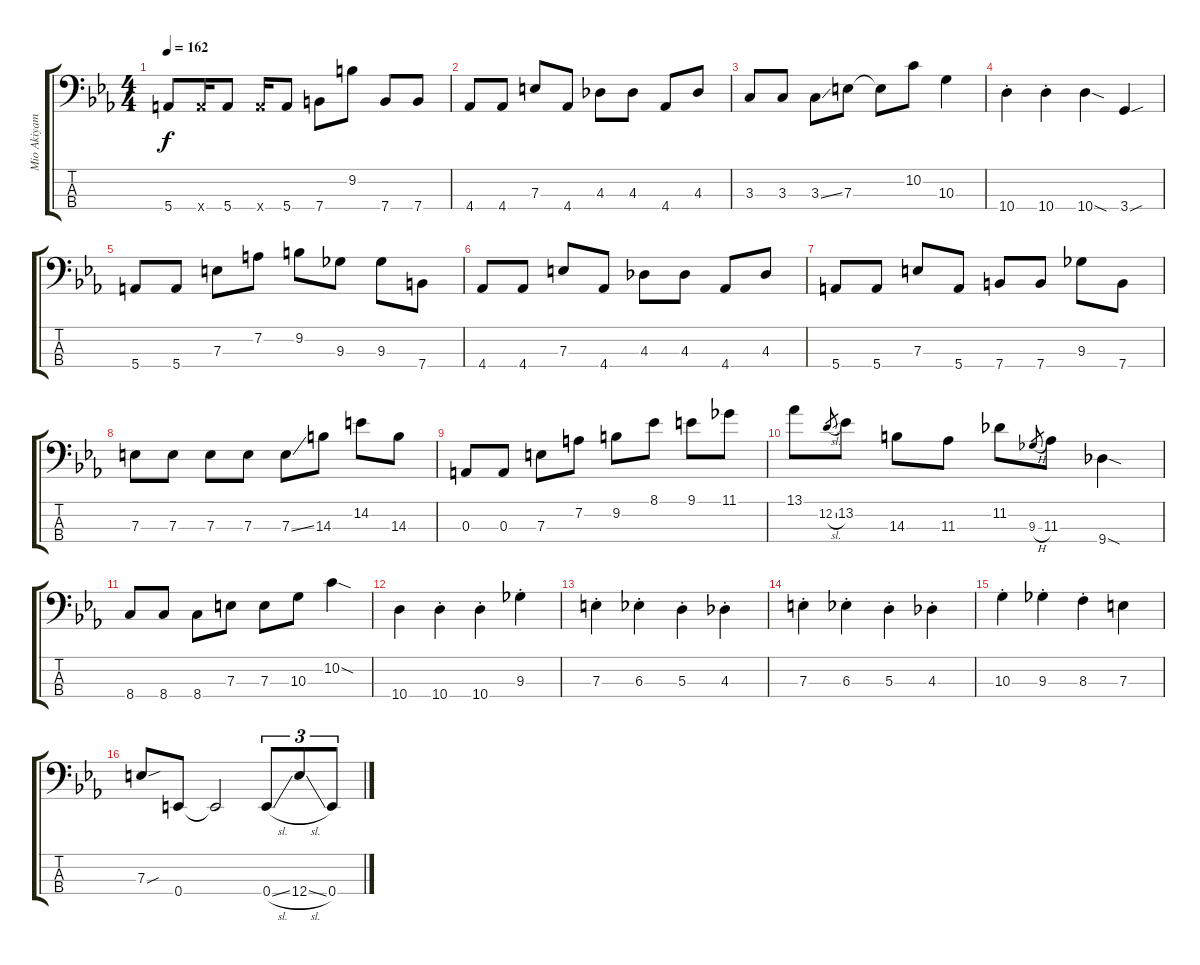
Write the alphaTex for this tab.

\track ("Mio Akiyama" "Mio Akiyam") {instrument electricbassfinger}
\staff {score tabs}
\tuning (G2 D2 A1 E1) {hide}
\ts (4 4)
\tempo 162
\clef f4
\ks eb
5.4.8{dy f} 5.4{x}.16 5.4.8 5.4{x}.16 5.4.8 7.4.8 9.2.8 7.4.8 7.4.8 |
4.4.8 4.4.8 7.3.8 4.4.8 4.3.8 4.3.8 4.4.8 4.3.8 |
3.3.8 3.3.8 3.3{ss}.8 7.3.8 7.3{t}.8 10.2.8 10.3.4 |
10.4{st}.4 10.4{st}.4 10.4{sod}.4 3.4{sou}.4 |
5.4.8 5.4.8 7.3.8 7.2.8 9.2.8 9.3.8 9.3.8 7.4.8 |
4.4.8 4.4.8 7.3.8 4.4.8 4.3.8 4.3.8 4.4.8 4.3.8 |
5.4.8 5.4.8 7.3.8 5.4.8 7.4.8 7.4.8 9.3.8 7.4.8 |
7.3.8 7.3.8 7.3.8 7.3.8 7.3{ss}.8 14.3.8 14.2.8 14.3.8 |
0.3.8 0.3.8 7.3.8 7.2.8 9.2.8 8.1.8 9.1.8 11.1.8 |
13.1.8 12.2{sl}.8{gr} 13.2.8 14.3.8 11.3.8 11.2.8 9.3{h}.8{gr} 11.3.8 9.4{sod}.4 |
8.4.8 8.4.8 8.4.8 7.3.8 7.3.8 10.3.8 10.2{sod}.4 |
10.4.4 10.4{st}.4 10.4{st}.4 9.3{st}.4 |
7.3{st}.4 6.3{st}.4 5.3{st}.4 4.3{st}.4 |
7.3{st}.4 6.3{st}.4 5.3{st}.4 4.3{st}.4 |
10.3{st}.4 9.3{st}.4 8.3{st}.4 7.3.4 |
7.3{sou}.8 0.4.8 0.4{t}.2 0.4{sl}.8{tu (3 2)} 12.4{sl}.8{tu (3 2)} 0.4.8{tu (3 2)}
